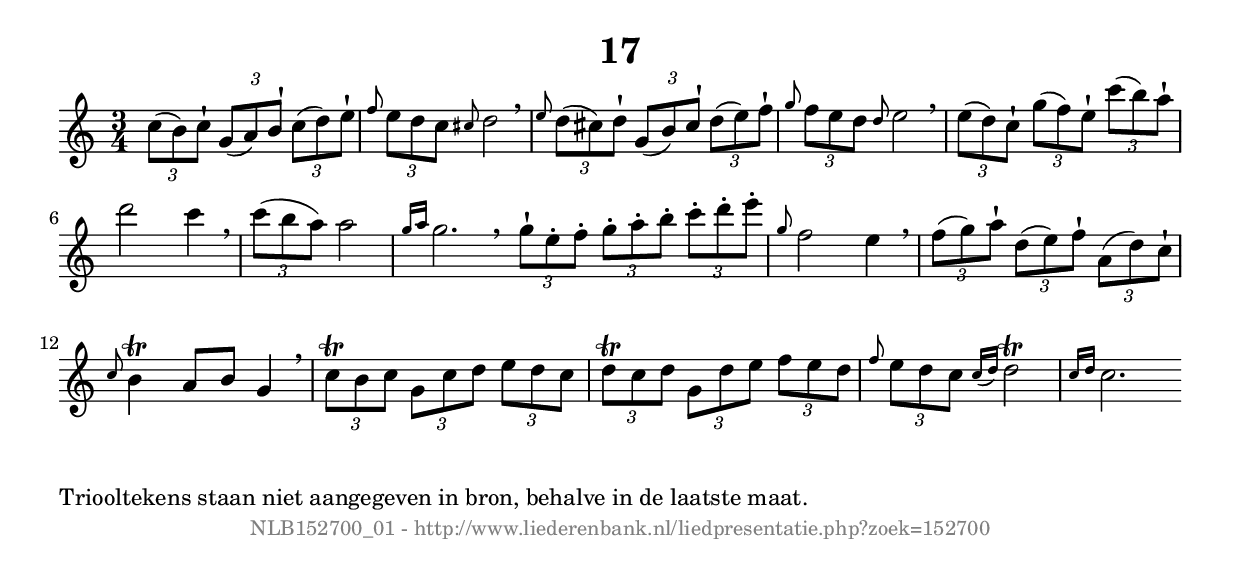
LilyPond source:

%
% produced by wce2krn 1.64 (7 June 2014)
%
\version"2.16"
#(append! paper-alist '(("long" . (cons (* 210 mm) (* 2000 mm)))))
#(set-default-paper-size "long")
sb = {\breathe}
mBreak = {\breathe }
bBreak = {\breathe }
x = {\once\override NoteHead #'style = #'cross }
gl=\glissando
itime={\override Staff.TimeSignature #'stencil = ##f }
ficta = {\once\set suggestAccidentals = ##t}
fine = {\once\override Score.RehearsalMark #'self-alignment-X = #1 \mark \markup {\italic{Fine}}}
dc = {\once\override Score.RehearsalMark #'self-alignment-X = #1 \mark \markup {\italic{D.C.}}}
dcf = {\once\override Score.RehearsalMark #'self-alignment-X = #1 \mark \markup {\italic{D.C. al Fine}}}
dcc = {\once\override Score.RehearsalMark #'self-alignment-X = #1 \mark \markup {\italic{D.C. al Coda}}}
ds = {\once\override Score.RehearsalMark #'self-alignment-X = #1 \mark \markup {\italic{D.S.}}}
dsf = {\once\override Score.RehearsalMark #'self-alignment-X = #1 \mark \markup {\italic{D.S. al Fine}}}
dsc = {\once\override Score.RehearsalMark #'self-alignment-X = #1 \mark \markup {\italic{D.S. al Coda}}}
pv = {\set Score.repeatCommands = #'((volta "1"))}
sv = {\set Score.repeatCommands = #'((volta "2"))}
tv = {\set Score.repeatCommands = #'((volta "3"))}
qv = {\set Score.repeatCommands = #'((volta "4"))}
xv = {\set Score.repeatCommands = #'((volta #f))}
\header{ tagline = ""
title = "17"
}
\score {{
\key c \major
\relative g'
{
\set melismaBusyProperties = #'()
\time 3/4
\tempo 4=120
\override Score.MetronomeMark #'transparent = ##t
\override Score.RehearsalMark #'break-visibility = #(vector #t #t #f)
\times 2/3 { c8( b) c^\staccatissimo } \times 2/3 { g( a) b^\staccatissimo } \times 2/3 { c( d) e^\staccatissimo } \grace { f } \times 2/3 { e d c } \grace { cis } d2 \sb \grace { e8 } \times 2/3 { d( cis) d^\staccatissimo } \times 2/3 { g,( b) cis^\staccatissimo } \times 2/3 { d( e) f^\staccatissimo } \grace { g } \times 2/3 { f e d } \grace { d } e2 \mBreak \bar "|"
\times 2/3 { e8( d) c^\staccatissimo } \times 2/3 { g'( f) e^\staccatissimo } \times 2/3 { c'( b) a^\staccatissimo } d2 c4 \sb \times 2/3 { c8( b a) } a2 \grace { g16 a } g2. \bar ":|:" \bBreak
\times 2/3 { g8^\staccatissimo e^\staccato f^\staccato } \times 2/3 { g^\staccato a^\staccato b^\staccato } \times 2/3 { c^\staccato d^\staccato e^\staccato } \grace { g, } f2 e4 \sb \times 2/3 { f8( g) a^\staccatissimo } \times 2/3 { d,( e) f^\staccatissimo } \times 2/3 { a,( d) c^\staccatissimo } \grace { c } b4^\trill a8 b g4 \mBreak \bar "|"
\times 2/3 { c8^\trill b c } \times 2/3 { g c d } \times 2/3 { e d c } \times 2/3 { d^\trill c d } \times 2/3 { g, d' e } \times 2/3 { f e d } \grace { f } \times 2/3 { e d c } \grace { c16( d) } d2^\trill \grace { c16 d } c2. \bar ":|"
 }}
 \midi { }
 \layout {
            indent = 0.0\cm
}
}
\markup { \wordwrap-string #" 
Triooltekens staan niet aangegeven in bron, behalve in de laatste maat.
"}
\markup { \vspace #0 } \markup { \with-color #grey \fill-line { \center-column { \smaller "NLB152700_01 - http://www.liederenbank.nl/liedpresentatie.php?zoek=152700" } } }
